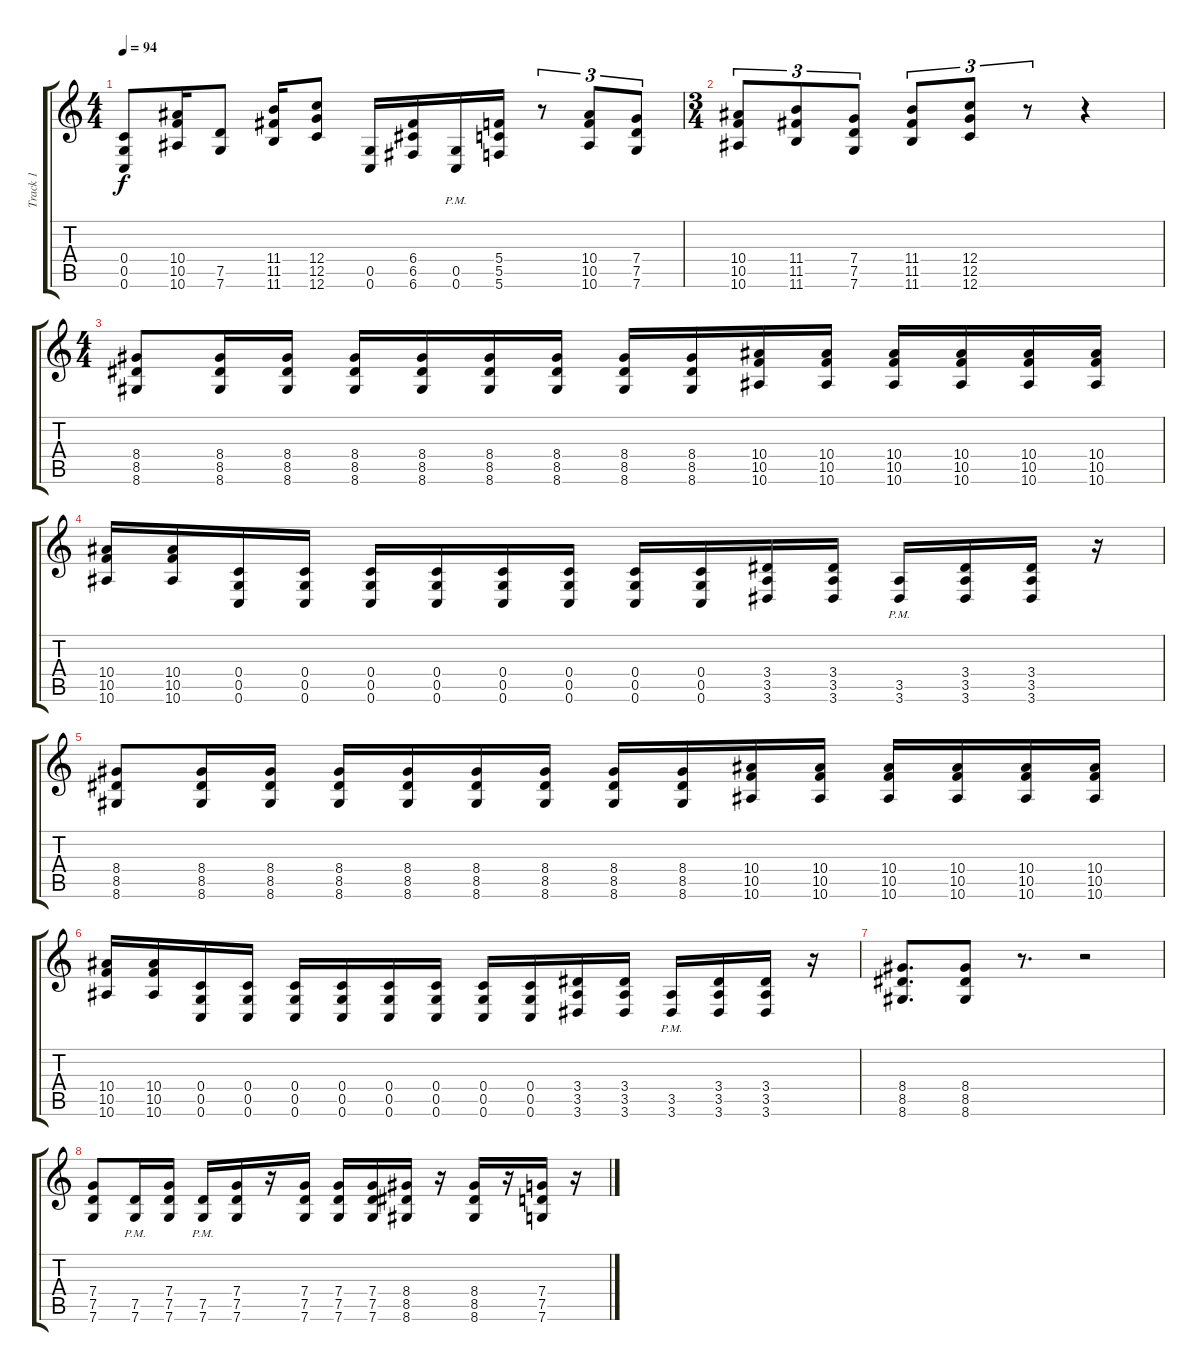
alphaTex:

\track ("Track 1" "Track 1") {instrument overdrivenguitar}
\staff {score tabs}
\tuning (D4 A3 F3 C3 G2 C2) {hide}
\ts (4 4)
\tempo 94
\clef g2
\ks c
(0.4 0.5 0.6).8{dy f} (10.4 10.5 10.6).16 (7.5 7.6).8 (11.4 11.5 11.6).16 (12.4 12.5 12.6).8 (0.5 0.6).16 (6.4 6.5 6.6).16 (0.5{pm} 0.6{pm}).16 (5.4 5.5 5.6).16 r.8{tu (3 2)} (10.4 10.5 10.6).8{tu (3 2)} (7.4 7.5 7.6).8{tu (3 2)} |
\ts (3 4)
(10.4 10.5 10.6).8{tu (3 2)} (11.4 11.5 11.6).8{tu (3 2)} (7.4 7.5 7.6).8{tu (3 2)} (11.4 11.5 11.6).8{tu (3 2)} (12.4 12.5 12.6).8{tu (3 2)} r.8{tu (3 2)} r.4 |
\ts (4 4)
(8.4 8.5 8.6).8 (8.4 8.5 8.6).16 (8.4 8.5 8.6).16 (8.4 8.5 8.6).16 (8.4 8.5 8.6).16 (8.4 8.5 8.6).16 (8.4 8.5 8.6).16 (8.4 8.5 8.6).16 (8.4 8.5 8.6).16 (10.4 10.5 10.6).16 (10.4 10.5 10.6).16 (10.4 10.5 10.6).16 (10.4 10.5 10.6).16 (10.4 10.5 10.6).16 (10.4 10.5 10.6).16 |
(10.4 10.5 10.6).16 (10.4 10.5 10.6).16 (0.4 0.5 0.6).16 (0.4 0.5 0.6).16 (0.4 0.5 0.6).16 (0.4 0.5 0.6).16 (0.4 0.5 0.6).16 (0.4 0.5 0.6).16 (0.4 0.5 0.6).16 (0.4 0.5 0.6).16 (3.4 3.5 3.6).16 (3.4 3.5 3.6).16 (3.5{pm} 3.6{pm}).16 (3.4 3.5 3.6).16 (3.4 3.5 3.6).16 r.16 |
(8.4 8.5 8.6).8 (8.4 8.5 8.6).16 (8.4 8.5 8.6).16 (8.4 8.5 8.6).16 (8.4 8.5 8.6).16 (8.4 8.5 8.6).16 (8.4 8.5 8.6).16 (8.4 8.5 8.6).16 (8.4 8.5 8.6).16 (10.4 10.5 10.6).16 (10.4 10.5 10.6).16 (10.4 10.5 10.6).16 (10.4 10.5 10.6).16 (10.4 10.5 10.6).16 (10.4 10.5 10.6).16 |
(10.4 10.5 10.6).16 (10.4 10.5 10.6).16 (0.4 0.5 0.6).16 (0.4 0.5 0.6).16 (0.4 0.5 0.6).16 (0.4 0.5 0.6).16 (0.4 0.5 0.6).16 (0.4 0.5 0.6).16 (0.4 0.5 0.6).16 (0.4 0.5 0.6).16 (3.4 3.5 3.6).16 (3.4 3.5 3.6).16 (3.5{pm} 3.6{pm}).16 (3.4 3.5 3.6).16 (3.4 3.5 3.6).16 r.16 |
(8.4 8.5 8.6).8{d} (8.4 8.5 8.6).8 r.8{d} r.2 |
(7.4 7.5 7.6).8 (7.5{pm} 7.6{pm}).16 (7.4 7.5 7.6).16 (7.5{pm} 7.6{pm}).16 (7.4 7.5 7.6).16 r.16 (7.4 7.5 7.6).16 (7.4 7.5 7.6).16 (7.4 7.5 7.6).16 (8.4 8.5 8.6).16 r.16 (8.4 8.5 8.6).16 r.16 (7.4 7.5 7.6).16 r.16
